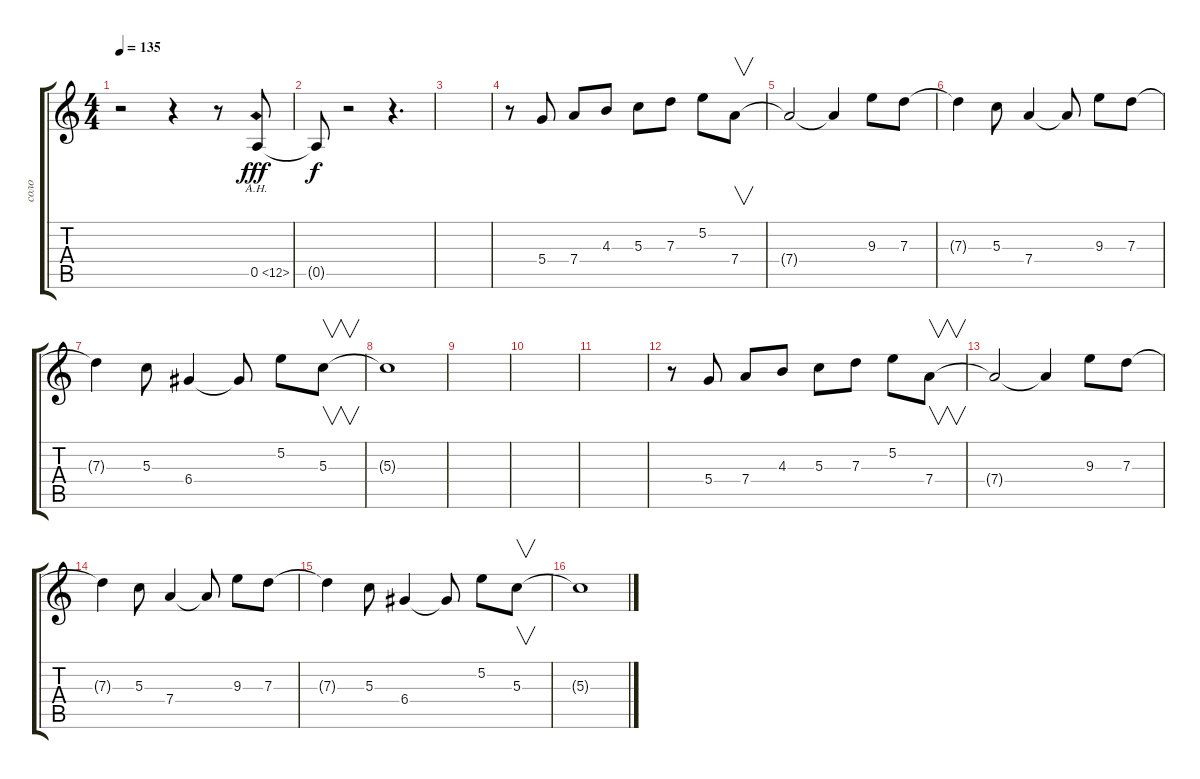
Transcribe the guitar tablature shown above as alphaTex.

\track ("соло" "соло") {instrument distortionguitar}
\staff {score tabs}
\tuning (E4 B3 G3 D3 A2 E2) {hide}
\ts (4 4)
\tempo 135
\clef g2
\ks c
r.2{dy fff instrument distortionguitar} r.4 r.8 0.5{ah 12}.8 |
0.5{t}.8{dy f} r.2 r.4{d} |
|
r.8 5.4.8 7.4.8 4.3.8 5.3.8 7.3.8 5.2.8 7.4.8{v} |
7.4{t}.2 7.4{t}.4 9.3.8 7.3.8 |
7.3{t}.4 5.3.8 7.4.4 7.4{t}.8 9.3.8 7.3.8 |
7.3{t}.4 5.3.8 6.4.4 6.4{t}.8 5.2.8 5.3.8{v} |
5.3{t}.1 |
|
|
|
r.8 5.4.8 7.4.8 4.3.8 5.3.8 7.3.8 5.2.8 7.4.8{v} |
7.4{t}.2 7.4{t}.4 9.3.8 7.3.8 |
7.3{t}.4 5.3.8 7.4.4 7.4{t}.8 9.3.8 7.3.8 |
7.3{t}.4 5.3.8 6.4.4 6.4{t}.8 5.2.8 5.3.8{v} |
5.3{t}.1
